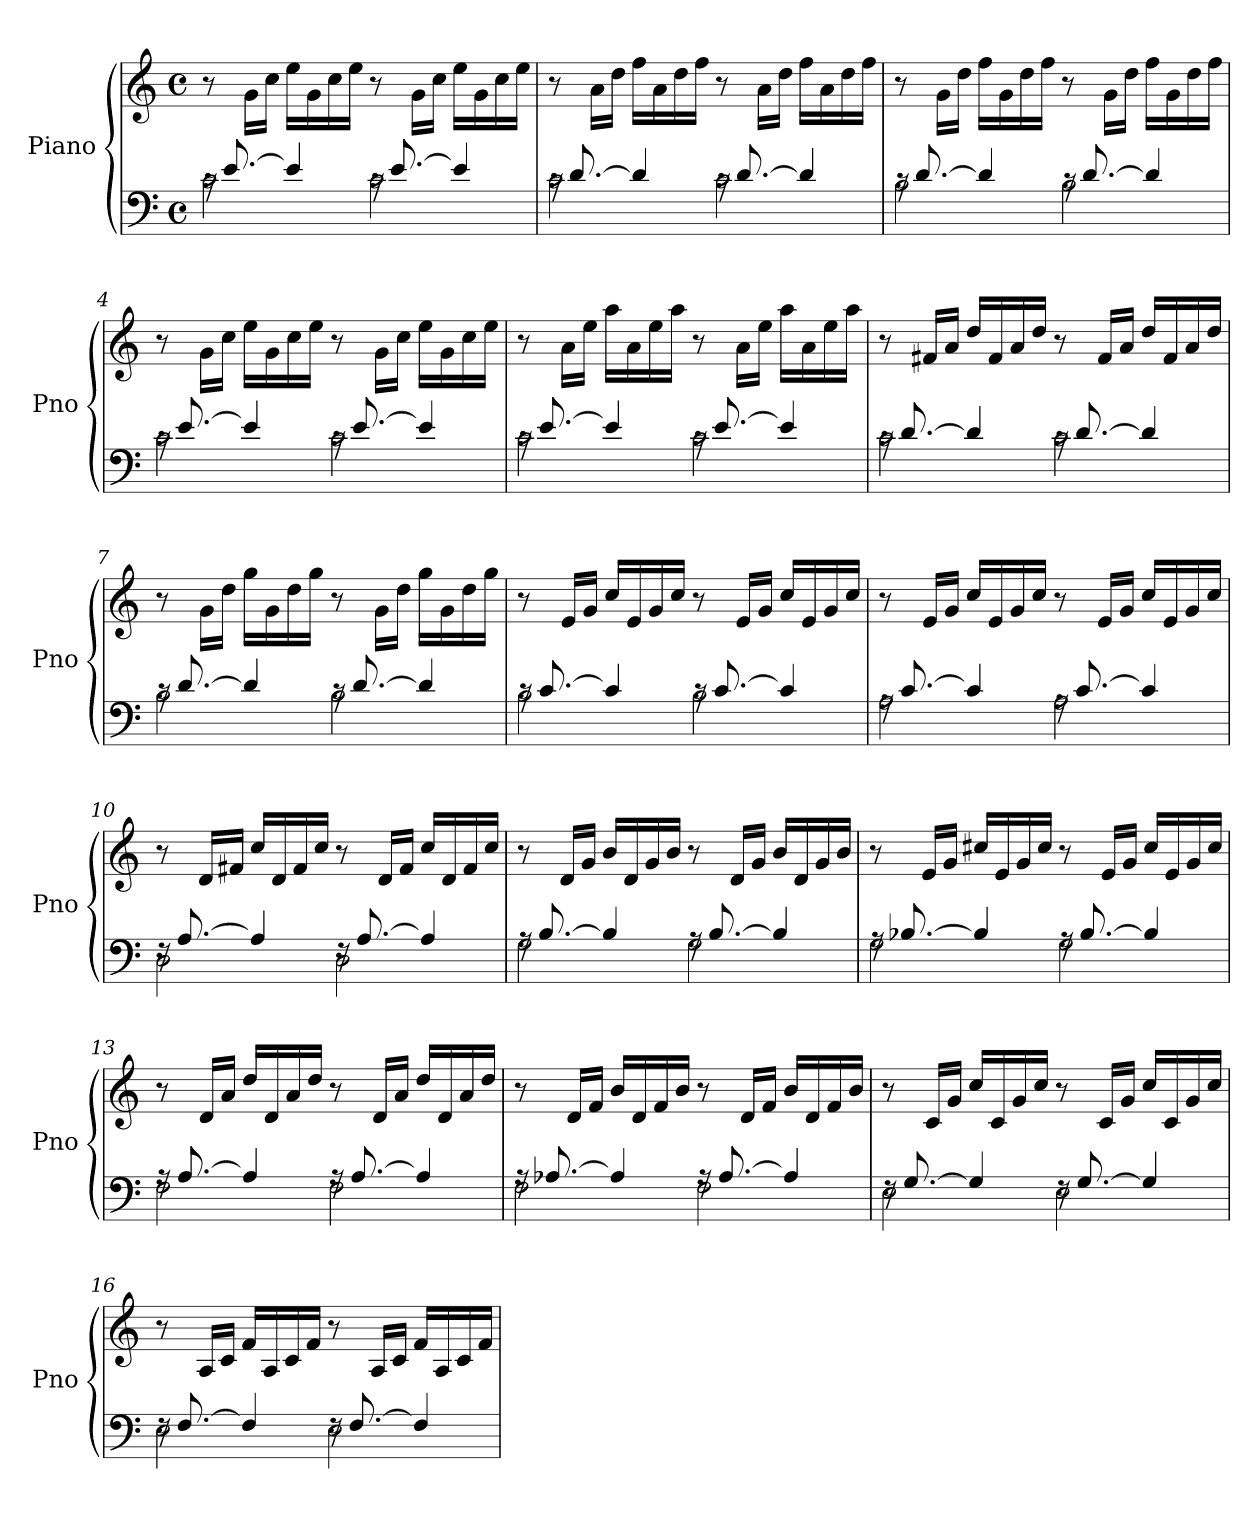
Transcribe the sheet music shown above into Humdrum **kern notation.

**kern	**kern
*part1	*part1
*staff2	*staff1
*I"Piano	*
*I'Pno	*
*clefF4	*clefG2
*k[]	*k[]
*M4/4	*M4/4
*met(c)	*met(c)
*MM88	*MM88
=1	=1
*^	*
16rc	2c\	8r
[8.e/	.	.
.	.	16g\LL
.	.	16cc\JJ
4e/]	.	16ee\LL
.	.	16g\
.	.	16cc\
.	.	16ee\JJ
16rc	2c\	8r
[8.e/	.	.
.	.	16g\LL
.	.	16cc\JJ
4e/]	.	16ee\LL
.	.	16g\
.	.	16cc\
.	.	16ee\JJ
=2	=2	=2
16rc	2c\	8r
[8.d/	.	.
.	.	16a\LL
.	.	16dd\JJ
4d/]	.	16ff\LL
.	.	16a\
.	.	16dd\
.	.	16ff\JJ
16rc	2c\	8r
[8.d/	.	.
.	.	16a\LL
.	.	16dd\JJ
4d/]	.	16ff\LL
.	.	16a\
.	.	16dd\
.	.	16ff\JJ
=3	=3	=3
16rc	2B\	8r
[8.d/	.	.
.	.	16g\LL
.	.	16dd\JJ
4d/]	.	16ff\LL
.	.	16g\
.	.	16dd\
.	.	16ff\JJ
16rc	2B\	8r
[8.d/	.	.
.	.	16g\LL
.	.	16dd\JJ
4d/]	.	16ff\LL
.	.	16g\
.	.	16dd\
.	.	16ff\JJ
!!LO:LB:g=z
=4	=4	=4
16rc	2c\	8r
[8.e/	.	.
.	.	16g\LL
.	.	16cc\JJ
4e/]	.	16ee\LL
.	.	16g\
.	.	16cc\
.	.	16ee\JJ
16rc	2c\	8r
[8.e/	.	.
.	.	16g\LL
.	.	16cc\JJ
4e/]	.	16ee\LL
.	.	16g\
.	.	16cc\
.	.	16ee\JJ
=5	=5	=5
16rc	2c\	8r
[8.e/	.	.
.	.	16a\LL
.	.	16ee\JJ
4e/]	.	16aa\LL
.	.	16a\
.	.	16ee\
.	.	16aa\JJ
16rc	2c\	8r
[8.e/	.	.
.	.	16a\LL
.	.	16ee\JJ
4e/]	.	16aa\LL
.	.	16a\
.	.	16ee\
.	.	16aa\JJ
=6	=6	=6
16rc	2c\	8r
[8.d/	.	.
.	.	16f#X/LL
.	.	16a/JJ
4d/]	.	16dd/LL
.	.	16f#/
.	.	16a/
.	.	16dd/JJ
16rc	2c\	8r
[8.d/	.	.
.	.	16f#/LL
.	.	16a/JJ
4d/]	.	16dd/LL
.	.	16f#/
.	.	16a/
.	.	16dd/JJ
!!LO:LB:g=z
=7	=7	=7
16rc	2B\	8r
[8.d/	.	.
.	.	16g\LL
.	.	16dd\JJ
4d/]	.	16gg\LL
.	.	16g\
.	.	16dd\
.	.	16gg\JJ
16rc	2B\	8r
[8.d/	.	.
.	.	16g\LL
.	.	16dd\JJ
4d/]	.	16gg\LL
.	.	16g\
.	.	16dd\
.	.	16gg\JJ
=8	=8	=8
16rc	2B\	8r
[8.c/	.	.
.	.	16e/LL
.	.	16g/JJ
4c/]	.	16cc/LL
.	.	16e/
.	.	16g/
.	.	16cc/JJ
16rc	2B\	8r
[8.c/	.	.
.	.	16e/LL
.	.	16g/JJ
4c/]	.	16cc/LL
.	.	16e/
.	.	16g/
.	.	16cc/JJ
=9	=9	=9
16rA	2A\	8r
[8.c/	.	.
.	.	16e/LL
.	.	16g/JJ
4c/]	.	16cc/LL
.	.	16e/
.	.	16g/
.	.	16cc/JJ
16rA	2A\	8r
[8.c/	.	.
.	.	16e/LL
.	.	16g/JJ
4c/]	.	16cc/LL
.	.	16e/
.	.	16g/
.	.	16cc/JJ
!!LO:LB:g=z
=10	=10	=10
16rF	2D\	8r
[8.A/	.	.
.	.	16d/LL
.	.	16f#X/JJ
4A/]	.	16cc/LL
.	.	16d/
.	.	16f#/
.	.	16cc/JJ
16rF	2D\	8r
[8.A/	.	.
.	.	16d/LL
.	.	16f#/JJ
4A/]	.	16cc/LL
.	.	16d/
.	.	16f#/
.	.	16cc/JJ
=11	=11	=11
16rA	2G\	8r
[8.B/	.	.
.	.	16d/LL
.	.	16g/JJ
4B/]	.	16b/LL
.	.	16d/
.	.	16g/
.	.	16b/JJ
16rA	2G\	8r
[8.B/	.	.
.	.	16d/LL
.	.	16g/JJ
4B/]	.	16b/LL
.	.	16d/
.	.	16g/
.	.	16b/JJ
=12	=12	=12
16rA	2G\	8r
[8.B-X/	.	.
.	.	16e/LL
.	.	16g/JJ
4B-/]	.	16cc#X/LL
.	.	16e/
.	.	16g/
.	.	16cc#/JJ
16rA	2G\	8r
[8.B-/	.	.
.	.	16e/LL
.	.	16g/JJ
4B-/]	.	16cc#/LL
.	.	16e/
.	.	16g/
.	.	16cc#/JJ
!!LO:PB:g=z
=13	=13	=13
16rA	2F\	8r
[8.A/	.	.
.	.	16d/LL
.	.	16a/JJ
4A/]	.	16dd/LL
.	.	16d/
.	.	16a/
.	.	16dd/JJ
16rA	2F\	8r
[8.A/	.	.
.	.	16d/LL
.	.	16a/JJ
4A/]	.	16dd/LL
.	.	16d/
.	.	16a/
.	.	16dd/JJ
=14	=14	=14
16rA	2F\	8r
[8.A-X/	.	.
.	.	16d/LL
.	.	16f/JJ
4A-/]	.	16b/LL
.	.	16d/
.	.	16f/
.	.	16b/JJ
16rA	2F\	8r
[8.A-/	.	.
.	.	16d/LL
.	.	16f/JJ
4A-/]	.	16b/LL
.	.	16d/
.	.	16f/
.	.	16b/JJ
=15	=15	=15
16rF	2E\	8r
[8.G/	.	.
.	.	16c/LL
.	.	16g/JJ
4G/]	.	16cc/LL
.	.	16c/
.	.	16g/
.	.	16cc/JJ
16rF	2E\	8r
[8.G/	.	.
.	.	16c/LL
.	.	16g/JJ
4G/]	.	16cc/LL
.	.	16c/
.	.	16g/
.	.	16cc/JJ
!!LO:LB:g=z
=16	=16	=16
16rF	2E\	8r
[8.F/	.	.
.	.	16A/LL
.	.	16c/JJ
4F/]	.	16f/LL
.	.	16A/
.	.	16c/
.	.	16f/JJ
16rF	2E\	8r
[8.F/	.	.
.	.	16A/LL
.	.	16c/JJ
4F/]	.	16f/LL
.	.	16A/
.	.	16c/
.	.	16f/JJ
*v	*v	*
=	=
*-	*-
